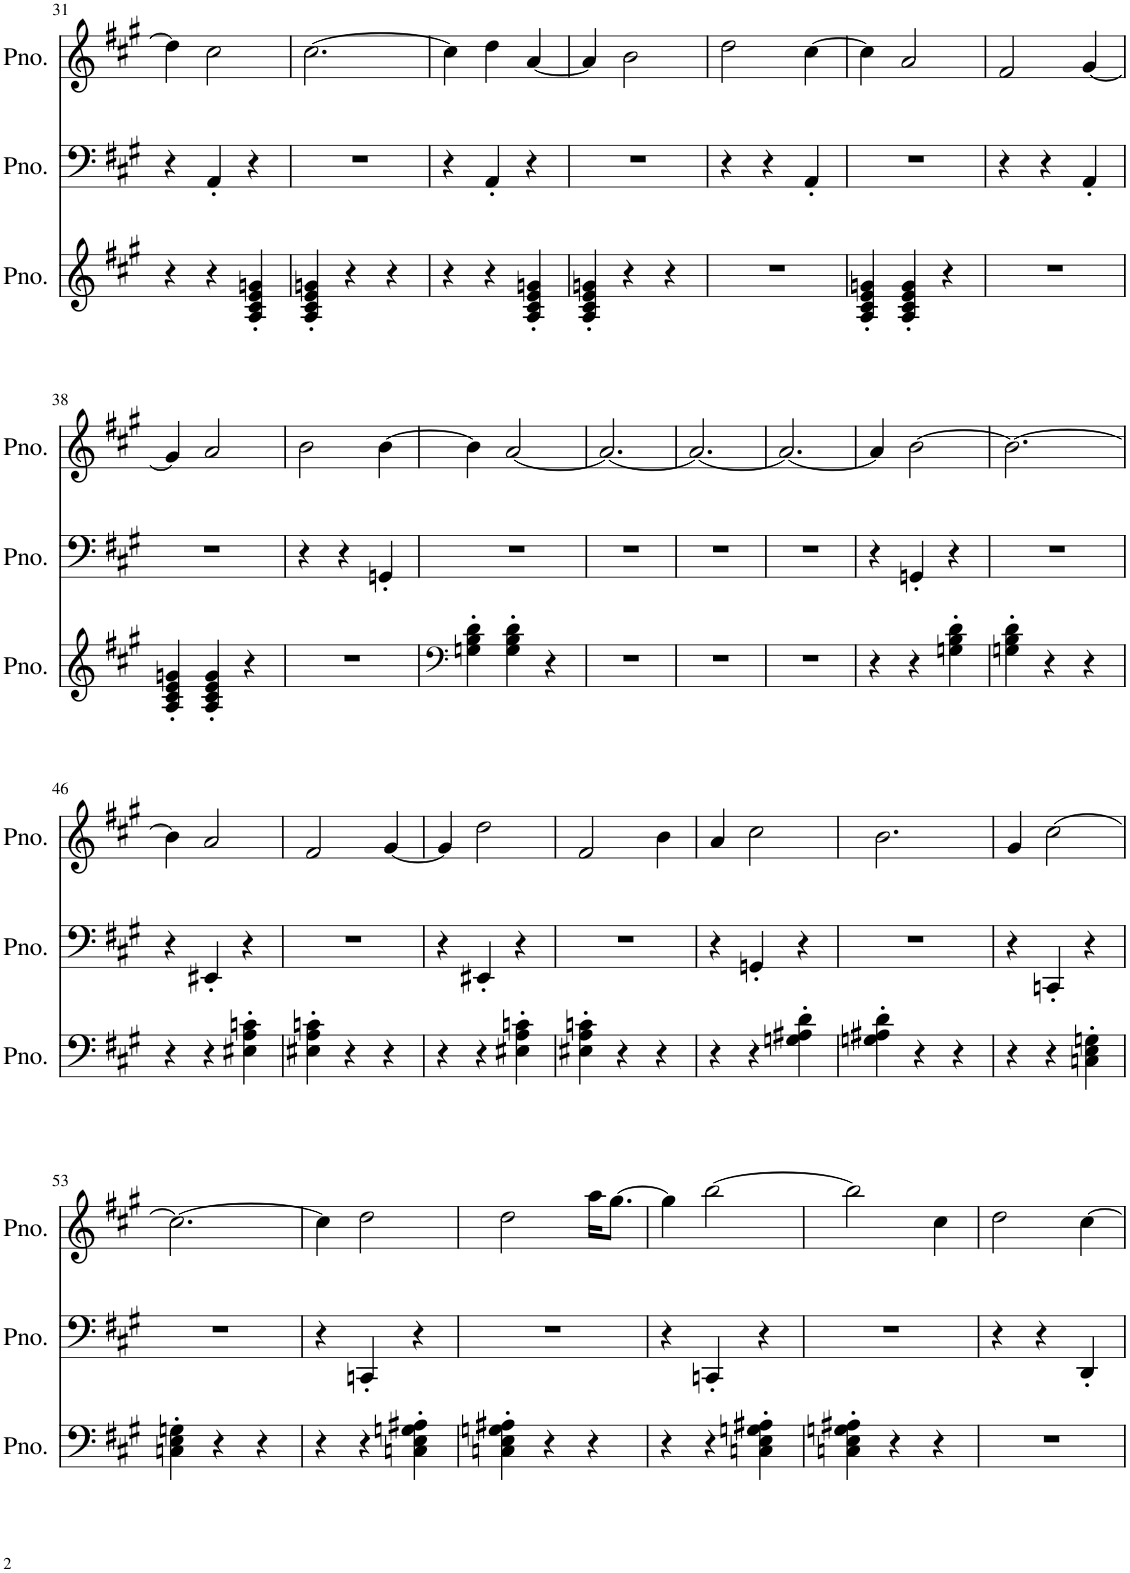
**kern	**kern	**kern
*part3	*part2	*part1
*staff3	*staff2	*staff1
*I"Piano	*I"Piano	*I"Piano
*I'Pno.	*I'Pno.	*I'Pno.
!!LO:PB:g=z
*clefG2	*clefF4	*clefG2
*k[f#c#g#]	*k[f#c#g#]	*k[]
*M3/4	*M3/4	*M3/4
=31	=31	=31
4r	4r	4dd\]
4r	4AA'/	2cc#\
4A/' 4c#/' 4e/' 4gn/'	4r	.
=32	=32	=32
4A/' 4c#/' 4e/' 4gn/'	2.r	[2.cc#\
4r	.	.
4r	.	.
=33	=33	=33
4r	4r	4cc#\]
4r	4AA'/	4dd\
4A/' 4c#/' 4e/' 4gn/'	4r	[4a/
=34	=34	=34
4A/' 4c#/' 4e/' 4gn/'	2.r	4a/]
4r	.	2b\
4r	.	.
=35	=35	=35
2.r	4r	2dd\
.	4r	.
.	4AA'/	[4cc#\
=36	=36	=36
4A/' 4c#/' 4e/' 4gn/'	2.r	4cc#\]
4A/' 4c#/' 4e/' 4g/'	.	2a/
4r	.	.
=37	=37	=37
2.r	4r	2f#/
.	4r	.
.	4AA'/	[4g#/
!!LO:LB:g=z
=38	=38	=38
4A/' 4c#/' 4e/' 4gn/'	2.r	4g#/]
4A/' 4c#/' 4e/' 4g/'	.	2a/
4r	.	.
=39	=39	=39
2.r	4r	2b\
.	4r	.
.	4GGn'/	[4b\
=40	=40	=40
*clefF4	*	*
4Gn\' 4B\' 4d\'	2.r	4b\]
4G\' 4B\' 4d\'	.	[2a/
4r	.	.
=41	=41	=41
2.r	2.r	2.a/_
=42	=42	=42
2.r	2.r	2.a/_
=43	=43	=43
2.r	2.r	2.a/_
=44	=44	=44
4r	4r	4a/]
4r	4GGn'/	[2b\
4Gn\' 4B\' 4d\'	4r	.
=45	=45	=45
4Gn\' 4B\' 4d\'	2.r	2.b\_
4r	.	.
4r	.	.
!!LO:LB:g=z
=46	=46	=46
4r	4r	4b\]
4r	4EE#X'/	2a/
4E#X\' 4A\' 4cn\'	4r	.
=47	=47	=47
4E#X\' 4A\' 4cn\'	2.r	2f#/
4r	.	.
4r	.	[4g#/
=48	=48	=48
4r	4r	4g#/]
4r	4EE#X'/	2dd\
4E#X\' 4A\' 4cn\'	4r	.
=49	=49	=49
4E#X\' 4A\' 4cn\'	2.r	2f#/
4r	.	.
4r	.	4b\
=50	=50	=50
4r	4r	4a/
4r	4GGn'/	2cc#\
4Gn\' 4A#X\' 4d\'	4r	.
=51	=51	=51
4Gn\' 4A#X\' 4d\'	2.r	2.b\
4r	.	.
4r	.	.
=52	=52	=52
4r	4r	4g#/
4r	4CCn'/	[2cc#\
4Cn\' 4E\' 4Gn\'	4r	.
!!LO:LB:g=z
=53	=53	=53
4Cn\' 4E\' 4Gn\'	2.r	2.cc#\_
4r	.	.
4r	.	.
=54	=54	=54
4r	4r	4cc#\]
4r	4CCn'/	2dd\
4Cn\' 4E\' 4Gn\' 4A#X\'	4r	.
=55	=55	=55
4Cn\' 4E\' 4Gn\' 4A#X\'	2.r	2dd\
4r	.	.
4r	.	16aa\KL
.	.	[8.gg#\J
=56	=56	=56
4r	4r	4gg#\]
4r	4CCn'/	[2bb\
4Cn\' 4E\' 4Gn\' 4A#X\'	4r	.
=57	=57	=57
4Cn\' 4E\' 4Gn\' 4A#X\'	2.r	2bb\]
4r	.	.
4r	.	4cc#\
=58	=58	=58
2.r	4r	2dd\
.	4r	.
.	4DD'/	[4cc#\
=	=	=
*-	*-	*-
